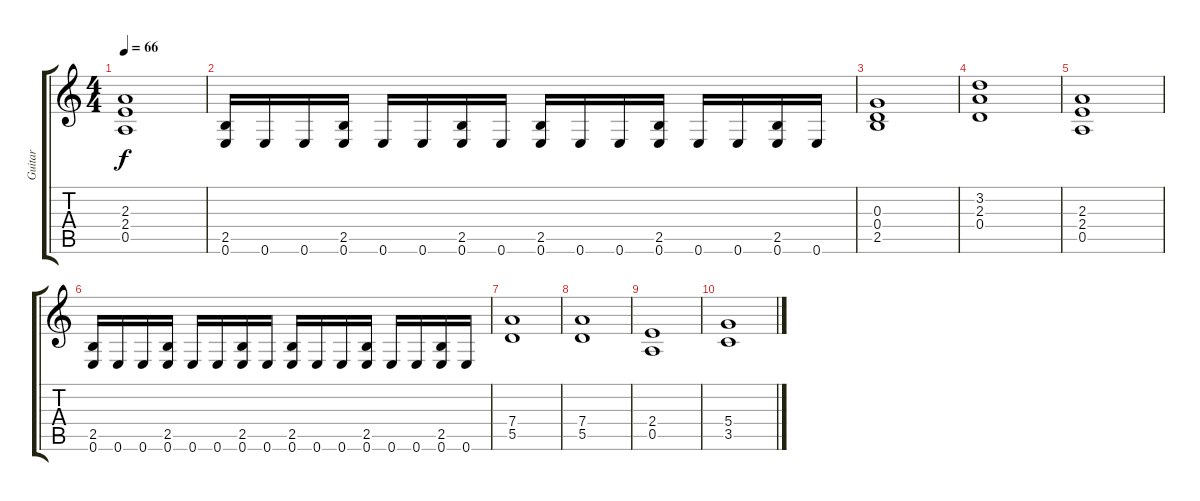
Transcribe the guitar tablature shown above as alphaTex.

\track ("Guitar" "Guitar") {instrument overdrivenguitar}
\staff {score tabs}
\tuning (E4 B3 G3 D3 A2 E2) {hide}
\ts (4 4)
\tempo 66
\clef g2
\ks c
(2.3 2.4 0.5).1{dy f} |
(2.5 0.6).16 0.6.16 0.6.16 (2.5 0.6).16 0.6.16 0.6.16 (2.5 0.6).16 0.6.16 (2.5 0.6).16 0.6.16 0.6.16 (2.5 0.6).16 0.6.16 0.6.16 (2.5 0.6).16 0.6.16 |
(0.3 0.4 2.5).1 |
(3.2 2.3 0.4).1 |
(2.3 2.4 0.5).1 |
(2.5 0.6).16 0.6.16 0.6.16 (2.5 0.6).16 0.6.16 0.6.16 (2.5 0.6).16 0.6.16 (2.5 0.6).16 0.6.16 0.6.16 (2.5 0.6).16 0.6.16 0.6.16 (2.5 0.6).16 0.6.16 |
(7.4 5.5).1 |
(7.4 5.5).1 |
(2.4 0.5).1 |
(5.4 3.5).1
